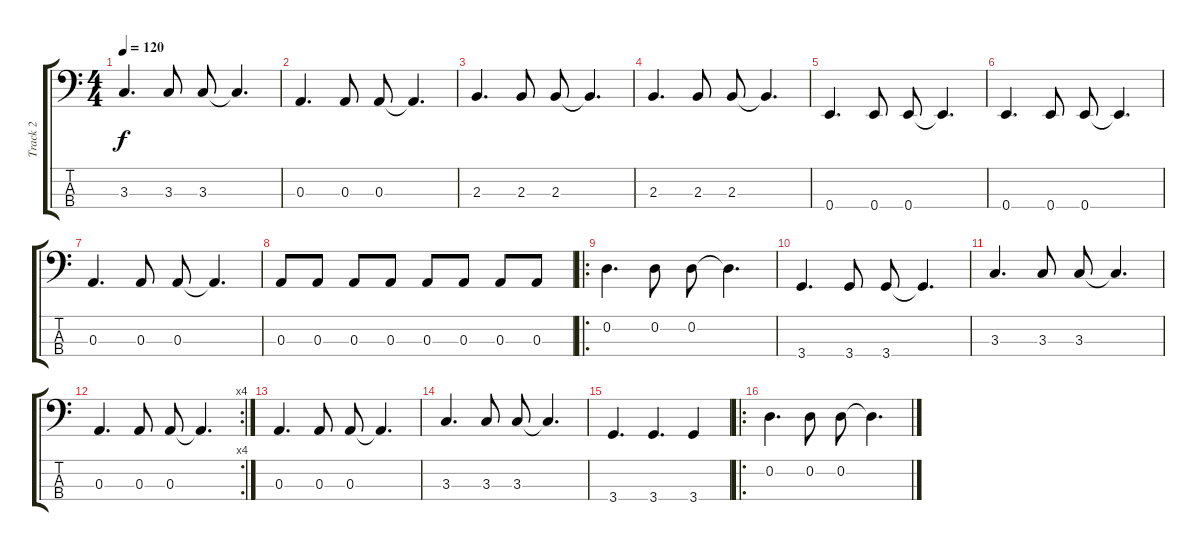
\track ("Track 2" "Track 2") {instrument electricbassfinger}
\staff {score tabs}
\tuning (G2 D2 A1 E1) {hide}
\ts (4 4)
\tempo 120
\clef f4
\ks c
3.3.4{d dy f} 3.3.8 3.3.8 3.3{t}.4{d} |
0.3.4{d} 0.3.8 0.3.8 0.3{t}.4{d} |
2.3.4{d} 2.3.8 2.3.8 2.3{t}.4{d} |
2.3.4{d} 2.3.8 2.3.8 2.3{t}.4{d} |
0.4.4{d} 0.4.8 0.4.8 0.4{t}.4{d} |
0.4.4{d} 0.4.8 0.4.8 0.4{t}.4{d} |
0.3.4{d} 0.3.8 0.3.8 0.3{t}.4{d} |
0.3.8 0.3.8 0.3.8 0.3.8 0.3.8 0.3.8 0.3.8 0.3.8 |
\ro
0.2.4{d} 0.2.8 0.2.8 0.2{t}.4{d} |
3.4.4{d} 3.4.8 3.4.8 3.4{t}.4{d} |
3.3.4{d} 3.3.8 3.3.8 3.3{t}.4{d} |
\rc 4
0.3.4{d} 0.3.8 0.3.8 0.3{t}.4{d} |
0.3.4{d} 0.3.8 0.3.8 0.3{t}.4{d} |
3.3.4{d} 3.3.8 3.3.8 3.3{t}.4{d} |
3.4.4{d} 3.4.4{d} 3.4.4 |
\ro
0.2.4{d} 0.2.8 0.2.8 0.2{t}.4{d}
